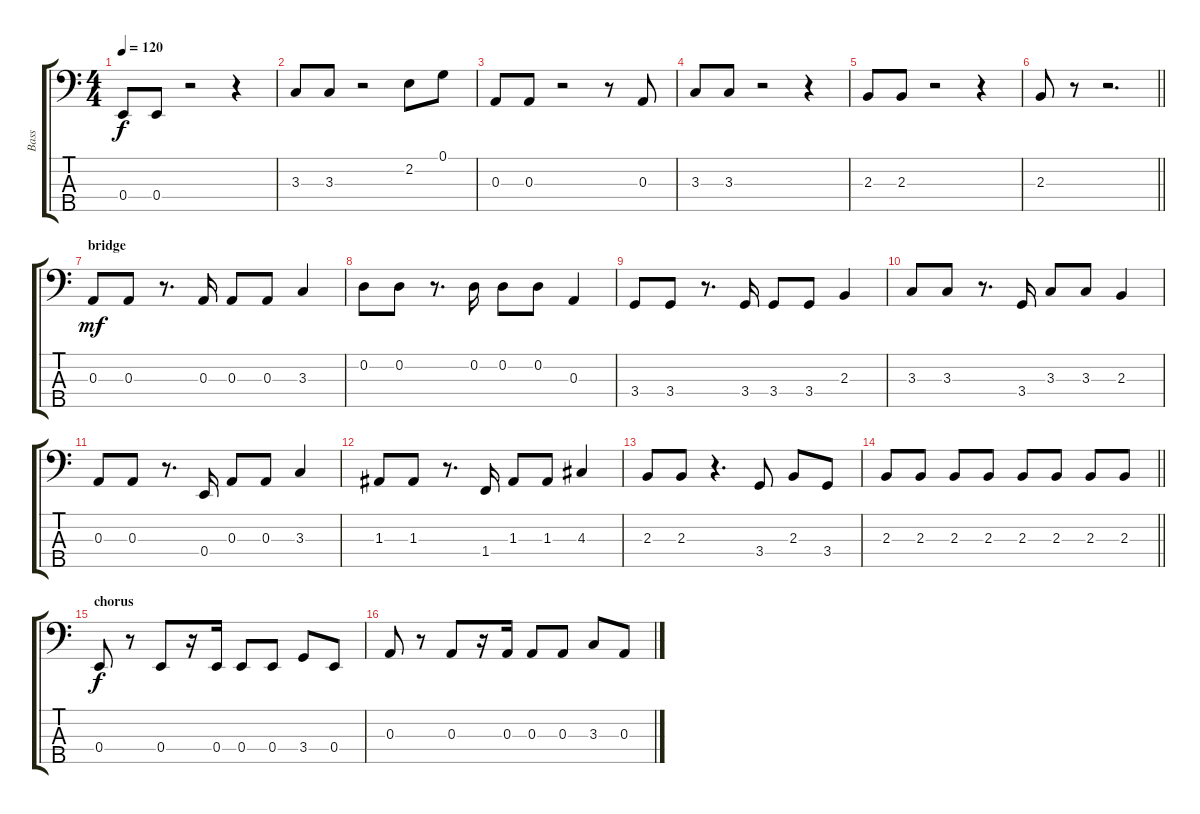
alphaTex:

\track ("Bass" "Bass") {instrument electricbassfinger}
\staff {score tabs}
\tuning (G2 D2 A1 E1 B0) {hide}
\ts (4 4)
\tempo 120
\clef f4
\ks c
0.4.8{dy f} 0.4.8 r.2 r.4 |
3.3.8 3.3.8 r.2 2.2.8 0.1.8 |
0.3.8 0.3.8 r.2 r.8 0.3.8 |
3.3.8 3.3.8 r.2 r.4 |
2.3.8 2.3.8 r.2 r.4 |
\barLineRight lightlight
2.3.8 r.8 r.2{d} |
\section ("" "bridge")
0.3.8{dy mf} 0.3.8 r.8{d} 0.3.16 0.3.8 0.3.8 3.3.4 |
0.2.8 0.2.8 r.8{d} 0.2.16 0.2.8 0.2.8 0.3.4 |
3.4.8 3.4.8 r.8{d} 3.4.16 3.4.8 3.4.8 2.3.4 |
3.3.8 3.3.8 r.8{d} 3.4.16 3.3.8 3.3.8 2.3.4 |
0.3.8 0.3.8 r.8{d} 0.4.16 0.3.8 0.3.8 3.3.4 |
1.3.8 1.3.8 r.8{d} 1.4.16 1.3.8 1.3.8 4.3.4 |
2.3.8 2.3.8 r.4{d} 3.4.8 2.3.8 3.4.8 |
\barLineRight lightlight
2.3.8 2.3.8 2.3.8 2.3.8 2.3.8 2.3.8 2.3.8 2.3.8 |
\section ("" "chorus")
0.4.8{dy f} r.8 0.4.8 r.16 0.4.16 0.4.8 0.4.8 3.4.8 0.4.8 |
0.3.8 r.8 0.3.8 r.16 0.3.16 0.3.8 0.3.8 3.3.8 0.3.8
